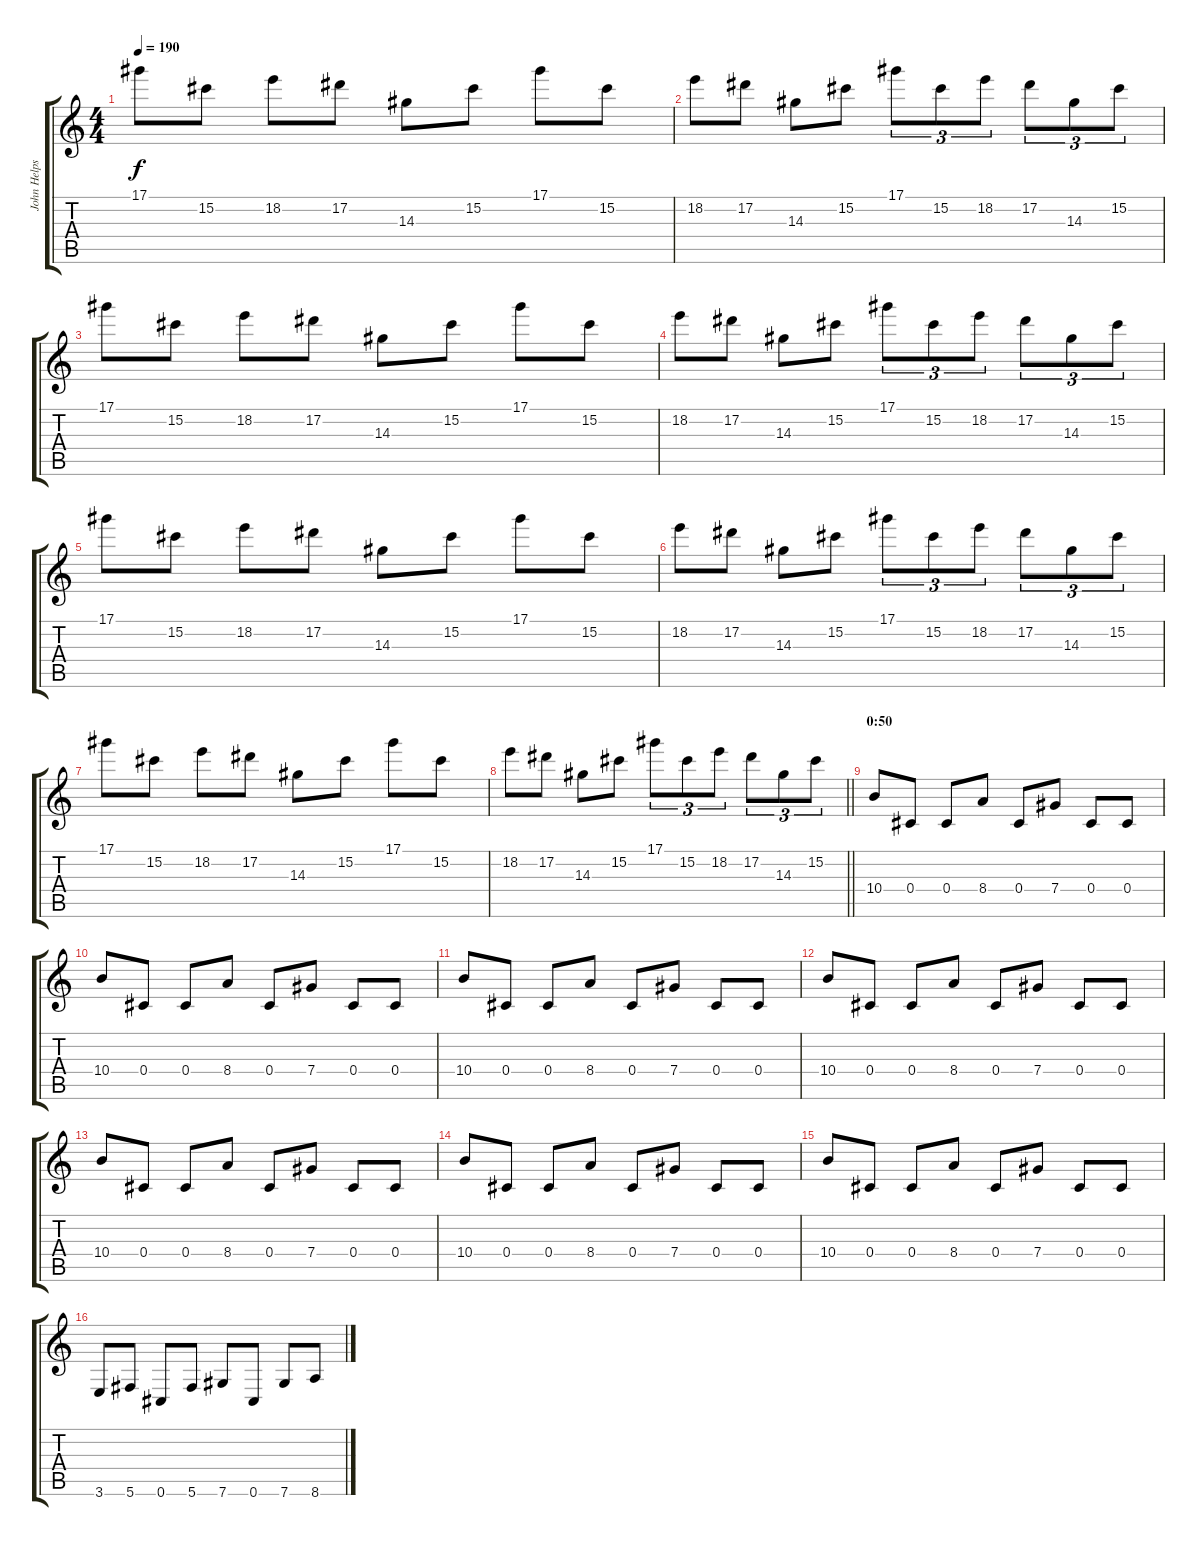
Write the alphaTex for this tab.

\track ("John Helps" "John Helps") {instrument overdrivenguitar}
\staff {score tabs}
\tuning (Eb4 Bb3 Gb3 Db3 Ab2 Db2) {hide}
\ts (4 4)
\tempo 190
\clef g2
\ks c
17.1.8{dy f} 15.2.8 18.2.8 17.2.8 14.3.8 15.2.8 17.1.8 15.2.8 |
18.2.8 17.2.8 14.3.8 15.2.8 17.1.8{tu (3 2)} 15.2.8{tu (3 2)} 18.2.8{tu (3 2)} 17.2.8{tu (3 2)} 14.3.8{tu (3 2)} 15.2.8{tu (3 2)} |
17.1.8 15.2.8 18.2.8 17.2.8 14.3.8 15.2.8 17.1.8 15.2.8 |
18.2.8 17.2.8 14.3.8 15.2.8 17.1.8{tu (3 2)} 15.2.8{tu (3 2)} 18.2.8{tu (3 2)} 17.2.8{tu (3 2)} 14.3.8{tu (3 2)} 15.2.8{tu (3 2)} |
17.1.8 15.2.8 18.2.8 17.2.8 14.3.8 15.2.8 17.1.8 15.2.8 |
18.2.8 17.2.8 14.3.8 15.2.8 17.1.8{tu (3 2)} 15.2.8{tu (3 2)} 18.2.8{tu (3 2)} 17.2.8{tu (3 2)} 14.3.8{tu (3 2)} 15.2.8{tu (3 2)} |
17.1.8 15.2.8 18.2.8 17.2.8 14.3.8 15.2.8 17.1.8 15.2.8 |
\barLineRight lightlight
18.2.8 17.2.8 14.3.8 15.2.8 17.1.8{tu (3 2)} 15.2.8{tu (3 2)} 18.2.8{tu (3 2)} 17.2.8{tu (3 2)} 14.3.8{tu (3 2)} 15.2.8{tu (3 2)} |
\section ("" "0:50")
10.4.8 0.4.8 0.4.8 8.4.8 0.4.8 7.4.8 0.4.8 0.4.8 |
10.4.8 0.4.8 0.4.8 8.4.8 0.4.8 7.4.8 0.4.8 0.4.8 |
10.4.8 0.4.8 0.4.8 8.4.8 0.4.8 7.4.8 0.4.8 0.4.8 |
10.4.8 0.4.8 0.4.8 8.4.8 0.4.8 7.4.8 0.4.8 0.4.8 |
10.4.8 0.4.8 0.4.8 8.4.8 0.4.8 7.4.8 0.4.8 0.4.8 |
10.4.8 0.4.8 0.4.8 8.4.8 0.4.8 7.4.8 0.4.8 0.4.8 |
10.4.8 0.4.8 0.4.8 8.4.8 0.4.8 7.4.8 0.4.8 0.4.8 |
3.6.8 5.6.8 0.6.8 5.6.8 7.6.8 0.6.8 7.6.8 8.6.8
